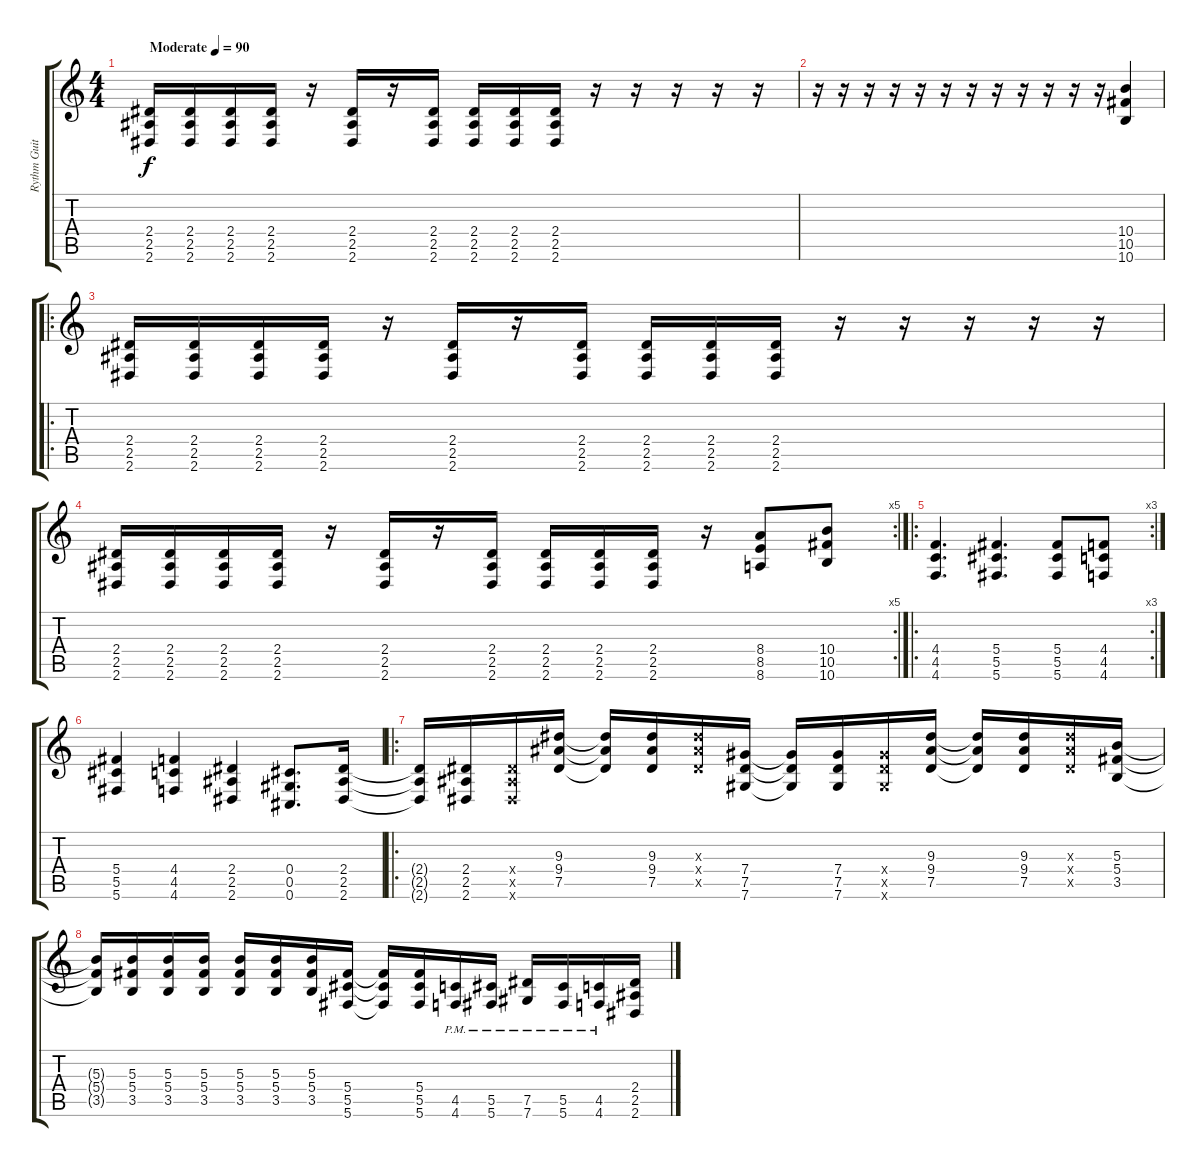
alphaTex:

\track ("Rythm Guitar 1 (right)" "Rythm Guit") {instrument distortionguitar}
\staff {score tabs}
\tuning (Eb4 Bb3 Gb3 Db3 Ab2 Db2) {hide}
\ts (4 4)
\tempo (90 "Moderate")
\clef g2
\ks c
(2.4 2.5 2.6).16{dy f instrument distortionguitar} (2.4 2.5 2.6).16 (2.4 2.5 2.6).16 (2.4 2.5 2.6).16 r.16 (2.4 2.5 2.6).16 r.16 (2.4 2.5 2.6).16 (2.4 2.5 2.6).16 (2.4 2.5 2.6).16 (2.4 2.5 2.6).16 r.16 r.16 r.16 r.16 r.16 |
r.16 r.16 r.16 r.16 r.16 r.16 r.16 r.16 r.16 r.16 r.16 r.16 (10.4 10.5 10.6).4 |
\ro
(2.4 2.5 2.6).16 (2.4 2.5 2.6).16 (2.4 2.5 2.6).16 (2.4 2.5 2.6).16 r.16 (2.4 2.5 2.6).16 r.16 (2.4 2.5 2.6).16 (2.4 2.5 2.6).16 (2.4 2.5 2.6).16 (2.4 2.5 2.6).16 r.16 r.16 r.16 r.16 r.16 |
\rc 5
(2.4 2.5 2.6).16 (2.4 2.5 2.6).16 (2.4 2.5 2.6).16 (2.4 2.5 2.6).16 r.16 (2.4 2.5 2.6).16 r.16 (2.4 2.5 2.6).16 (2.4 2.5 2.6).16 (2.4 2.5 2.6).16 (2.4 2.5 2.6).16 r.16 (8.4 8.5 8.6).8 (10.4 10.5 10.6).8 |
\ro
\rc 3
(4.4 4.5 4.6).4{d} (5.4 5.5 5.6).4{d} (5.4 5.5 5.6).8 (4.4 4.5 4.6).8 |
(5.4 5.5 5.6).4 (4.4 4.5 4.6).4 (2.4 2.5 2.6).4 (0.4 0.5 0.6).8{d} (2.4 2.5 2.6).16 |
\ro
(2.4{t} 2.5{t} 2.6{t}).16 (2.4 2.5 2.6).16 (2.4{x} 2.5{x} 2.6{x}).16 (9.3 9.4 7.5).16 (9.3{t} 9.4{t} 7.5{t}).16 (9.3 9.4 7.5).16 (9.3{x} 9.4{x} 7.5{x}).16 (7.4 7.5 7.6).16 (7.4{t} 7.5{t} 7.6{t}).16 (7.4 7.5 7.6).16 (7.4{x} 7.5{x} 7.6{x}).16 (9.3 9.4 7.5).16 (9.3{t} 9.4{t} 7.5{t}).16 (9.3 9.4 7.5).16 (9.3{x} 9.4{x} 7.5{x}).16 (5.3 5.4 3.5).16 |
(5.3{t} 5.4{t} 3.5{t}).16 (5.3 5.4 3.5).16 (5.3 5.4 3.5).16 (5.3 5.4 3.5).16 (5.3 5.4 3.5).16 (5.3 5.4 3.5).16 (5.3 5.4 3.5).16 (5.4 5.5 5.6).16 (5.4{t} 5.5{t} 5.6{t}).16 (5.4 5.5 5.6).16 (4.5{pm} 4.6{pm}).16 (5.5{pm} 5.6{pm}).16 (7.5{pm} 7.6{pm}).16 (5.5{pm} 5.6{pm}).16 (4.5{pm} 4.6{pm}).16 (2.4 2.5 2.6).16
